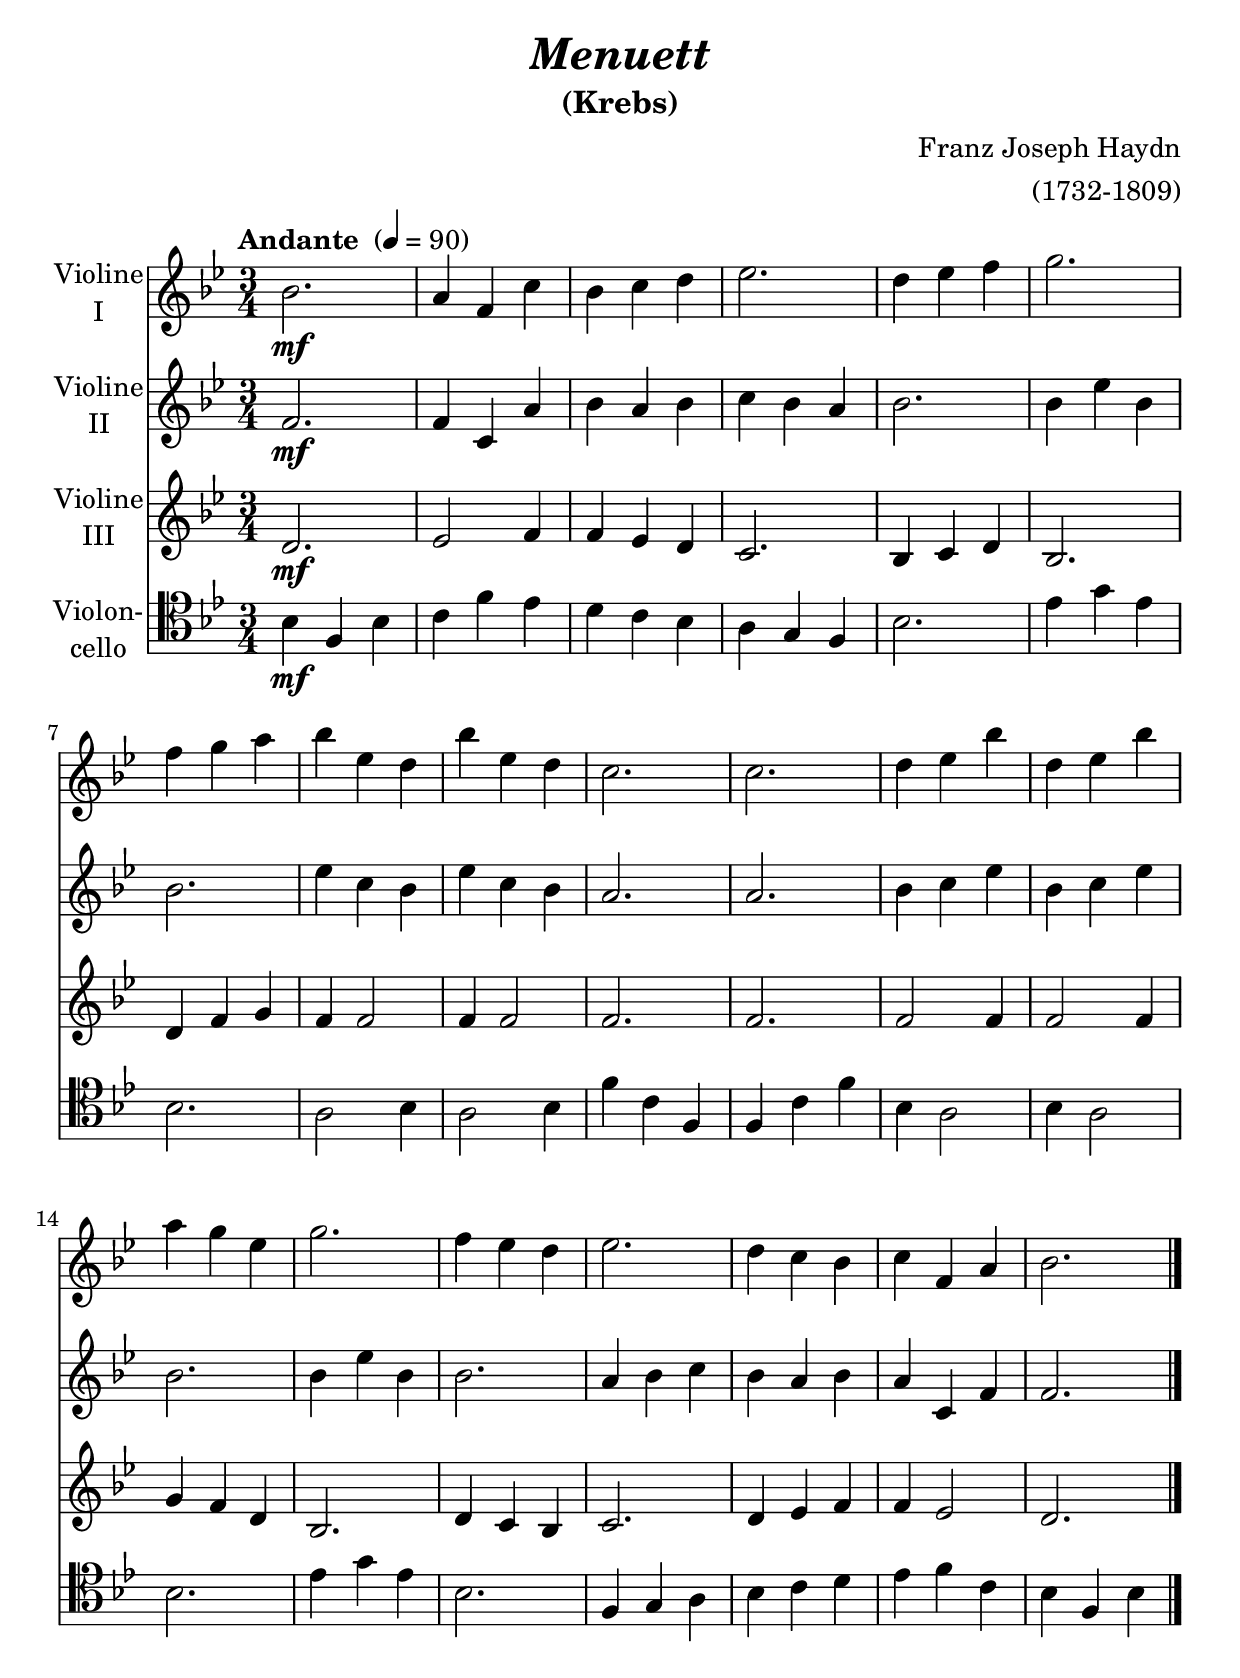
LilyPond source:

\version "2.14.2"
\include "deutsch.ly"

#(set-global-staff-size 24)

\header {
  title     = \markup \bold \italic "Menuett"
  subtitle  = "(Krebs)"
  composer  = "Franz Joseph Haydn"
  arranger  = "(1732-1809)"
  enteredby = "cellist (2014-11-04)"
}

voiceconsts = {
  \key c \major
  \time 3/4
  \tempo "Andante " 4=90
  %\numericTimeSignature
  \compressFullBarRests
  %\set tupletSpannerDuration = #(ly:make-moment 1 2)
}

mifl = "clarinet"
mist = "string ensemble 1"
miba = "drawbar organ"

va = \relative c'' {
  \voiceconsts

  c2.\mf
  h4 g d'
  c d e
  f2.
  e4 f g
  a2.
  g4 a h
  c f, e
  c' f, e
  d2.

  d
  e4 f c'
  e, f c'
  h a f
  a2.
  g4 f e
  f2.
  e4 d c
  d g, h
  c2. \bar "|."
}

vb = \relative c'' {
  \voiceconsts

  g2.\mf
  g4 d h'
  c h c
  d c h
  c2.
  c4 f c
  c2.
  f4 d c
  f d c
  h2.

  h
  c4 d f
  c d f
  c2.
  c4 f c
  c2.
  h4 c d
  c h c
  h d, g
  g2. \bar "|."
}

vc = \relative c' {
  \voiceconsts

  e2.\mf
  f2 g4
  g f e
  d2.
  c4 d e
  c2.
  e4 g a
  g g2
  g4 g2
  g2.

  g
  g2 g4
  g2 g4
  a g e
  c2.
  e4 d c
  d2.
  e4 f g
  g f2
  e2. \bar "|."
}

vd = \relative c' {
  \voiceconsts
  \clef "tenor"

  c4\mf g c
  d g f
  e d c
  h a g
  c2.
  f4 a f
  c2.
  h2 c4
  h2 c4
  g' d g,

  g d' g
  c, h2
  c4 h2
  c2.
  f4 a f
  c2.
  g4 a h
  c d e
  f g d
  c g c \bar "|."
}


music = <<
      \new Staff {
        \set Staff.midiInstrument = \mist
        \set Staff.instrumentName = \markup \center-column { "Violine" "I" }
        \transpose c b, { \va }
      }

      \new Staff {
        \set Staff.midiInstrument = \mist
        \set Staff.instrumentName = \markup \center-column { "Violine" "II" }
        \transpose c b, { \vb }
      }

      \new Staff {
        \set Staff.midiInstrument = \mist
        \set Staff.instrumentName = \markup \center-column { "Violine" "III" }
        \transpose c b, { \vc }
      }

      \new Staff {
        \set Staff.midiInstrument = \miba
        \set Staff.instrumentName = \markup \center-column { "Violon-" "cello" }
        \transpose c b, { \vd }
      }
>>

\book {
  \score {
   \music
    \layout {}
  }

  \score {
    \unfoldRepeats \music

    \midi {
      \context {
        \Score
      }
    }
  }
}
